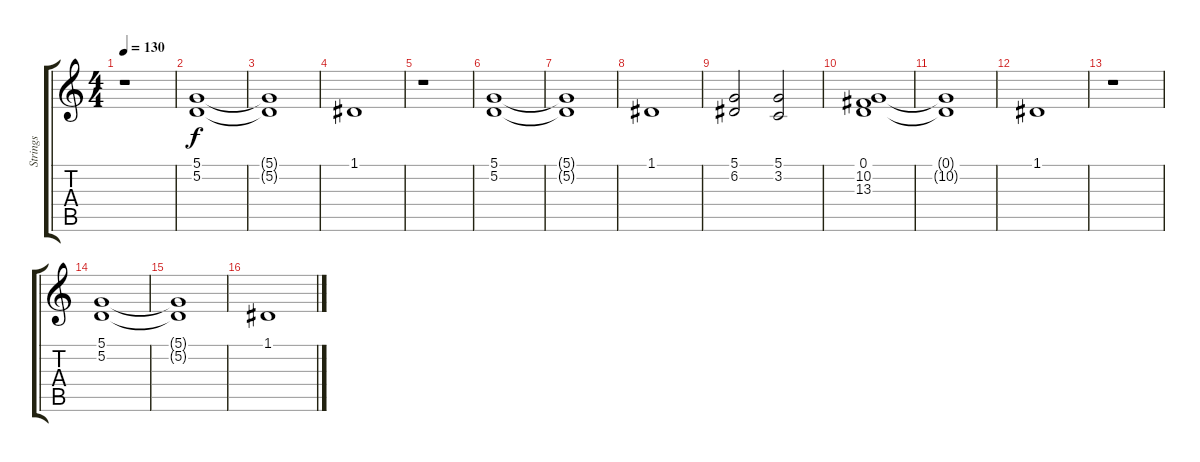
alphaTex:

\track ("Strings" "Strings") {instrument stringensemble1}
\staff {score tabs}
\tuning (D4 A3 F3 C3 G2 D2) {hide}
\ts (4 4)
\tempo 130
\clef g2
\ks c
r.1{dy f} |
(5.1 5.2).1 |
(5.1{t} 5.2{t}).1 |
1.1.1 |
r.1 |
(5.1 5.2).1 |
(5.1{t} 5.2{t}).1 |
1.1.1 |
(5.1 6.2).2 (5.1 3.2).2 |
(0.1 10.2 13.3).1 |
(0.1{t} 10.2{t}).1 |
1.1.1 |
r.1 |
(5.1 5.2).1 |
(5.1{t} 5.2{t}).1 |
1.1.1
